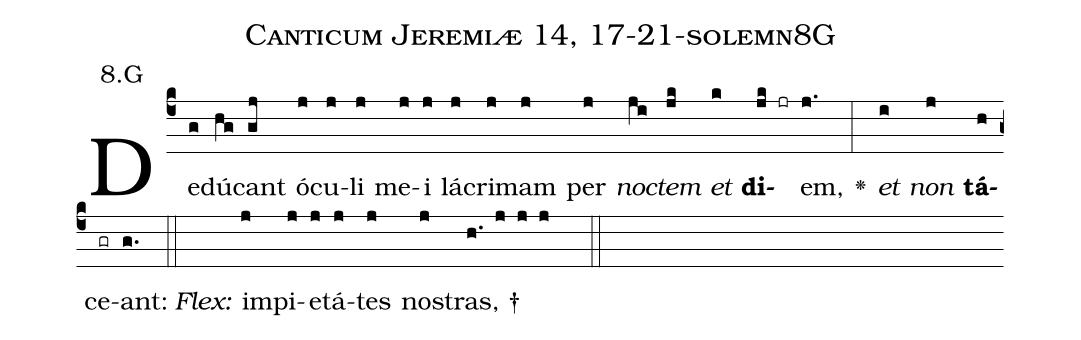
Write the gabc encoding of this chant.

name: Canticum Jeremiæ 14, 17-21-solemn8G;
annotation: 8.G;
%%
(c4)De(g)dú(hg)cant(gj) ó(j)cu(j)li(j) me(j)i(j) lá(j)cri(j)mam(j) per(j) <i>no</i>(ji)<i>ctem</i>(jk) <i>et</i>(k) <b>di</b>(jk jr)em,(j.) <v>\greheightstar</v>(:) <i>et</i>(i) <i>non</i>(j) <b>tá</b>(h)ce(gr)ant:(g.) (::)
<i>Flex:</i>()  im(j)pi(j)e(j)tá(j)tes(j) no(j)stras, †(h. j j j  ::)

%E(j) u(j) o(i) u(j) a(h) e.(g.) (::)
